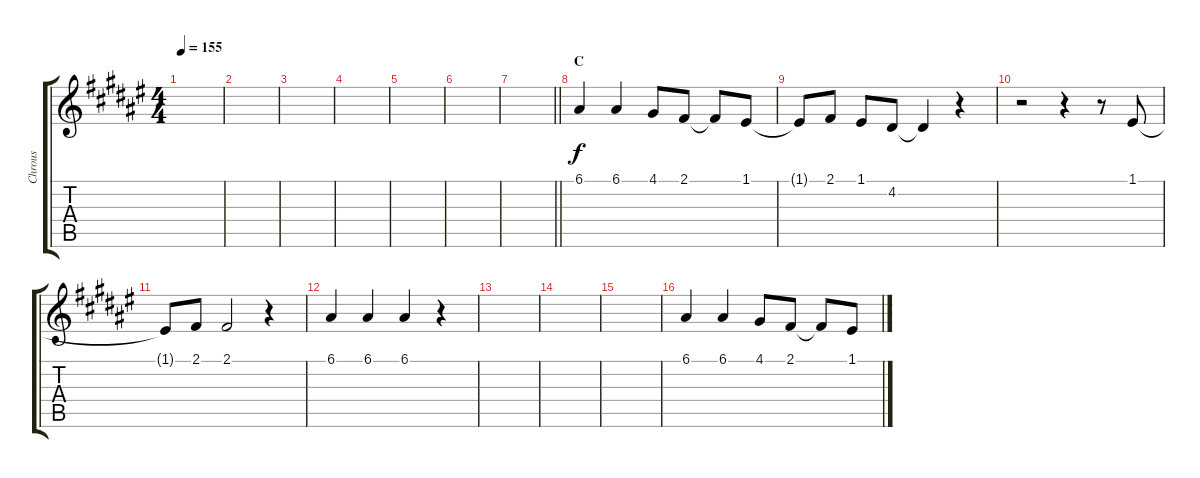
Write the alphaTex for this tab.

\track ("Chrous" "Chrous") {instrument sopranosax}
\staff {score tabs}
\tuning (E4 B3 G3 D3 A2 E2) {hide}
\ts (4 4)
\tempo 155
\clef g2
\ks f#
|
|
|
|
|
|
\barLineRight lightlight
|
\section ("" "C")
6.1.4 6.1.4 4.1.8 2.1.8 2.1{t}.8 1.1.8 |
1.1{t}.8 2.1.8 1.1.8 4.2.8 4.2{t}.4 r.4 |
r.2 r.4 r.8 1.1.8 |
1.1{t}.8 2.1.8 2.1.2 r.4 |
6.1.4 6.1.4 6.1.4 r.4 |
|
|
|
6.1.4 6.1.4 4.1.8 2.1.8 2.1{t}.8 1.1.8
